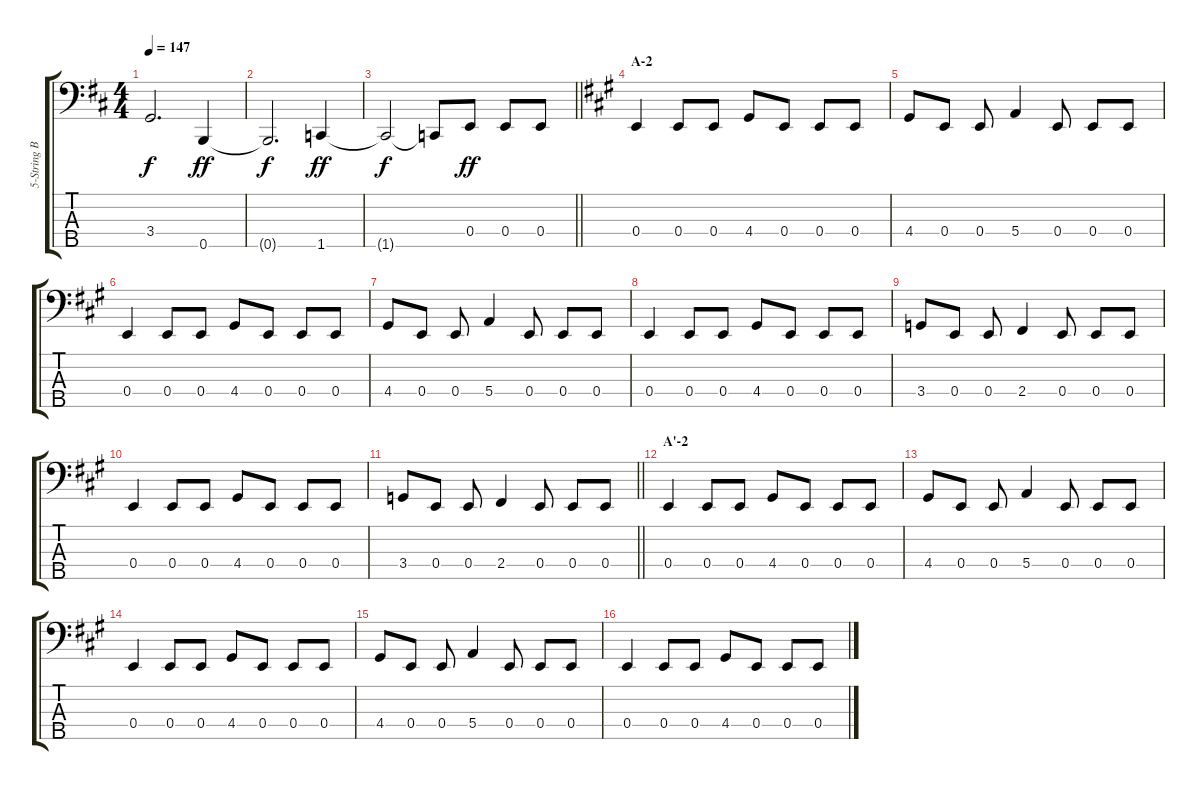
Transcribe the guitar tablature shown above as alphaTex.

\track ("5-String Bass" "5-String B") {instrument electricbasspick}
\staff {score tabs}
\tuning (G2 D2 A1 E1 B0) {hide}
\ts (4 4)
\tempo 147
\clef f4
\ks d
3.4{t}.2{d dy f} 0.5.4{dy ff} |
0.5{t}.2{d dy f} 1.5.4{dy ff} |
\barLineRight lightlight
1.5{t}.2{dy f} 1.5{t}.8 0.4.8{dy ff} 0.4.8 0.4.8 |
\section ("" "A-2")
\ks a
0.4.4 0.4.8 0.4.8 4.4.8 0.4.8 0.4.8 0.4.8 |
4.4.8 0.4.8 0.4.8 5.4.4 0.4.8 0.4.8 0.4.8 |
0.4.4 0.4.8 0.4.8 4.4.8 0.4.8 0.4.8 0.4.8 |
4.4.8 0.4.8 0.4.8 5.4.4 0.4.8 0.4.8 0.4.8 |
0.4.4 0.4.8 0.4.8 4.4.8 0.4.8 0.4.8 0.4.8 |
3.4.8 0.4.8 0.4.8 2.4.4 0.4.8 0.4.8 0.4.8 |
0.4.4 0.4.8 0.4.8 4.4.8 0.4.8 0.4.8 0.4.8 |
\barLineRight lightlight
3.4.8 0.4.8 0.4.8 2.4.4 0.4.8 0.4.8 0.4.8 |
\section ("" "A'-2")
0.4.4 0.4.8 0.4.8 4.4.8 0.4.8 0.4.8 0.4.8 |
4.4.8 0.4.8 0.4.8 5.4.4 0.4.8 0.4.8 0.4.8 |
0.4.4 0.4.8 0.4.8 4.4.8 0.4.8 0.4.8 0.4.8 |
4.4.8 0.4.8 0.4.8 5.4.4 0.4.8 0.4.8 0.4.8 |
0.4.4 0.4.8 0.4.8 4.4.8 0.4.8 0.4.8 0.4.8
